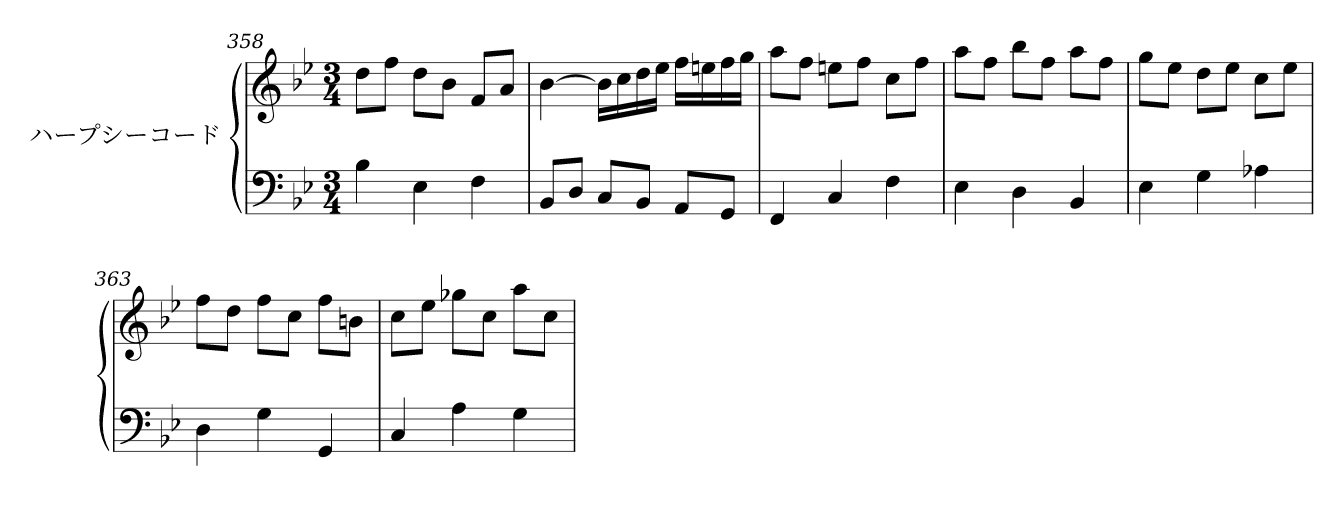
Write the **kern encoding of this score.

**kern	**kern
*part1	*part1
*staff2	*staff1
*I"ハープシーコード	*
!!LO:LB:g=z
*clefF4	*clefG2
*k[b-e-]	*k[b-e-]
*M3/4	*M3/4
=358	=358
4B-\	8dd\L
.	8ff\J
4E-\	8dd\L
.	8b-\J
4F\	8f/L
.	8a/J
=359	=359
8BB-/L	[4b-\
8D/J	.
8C/L	16b-\LL]
.	16cc\
8BB-/J	16dd\
.	16ee-\JJ
8AA/L	16ff\LL
.	16een\
8GG/J	16ff\
.	16gg\JJ
=360	=360
4FF/	8aa\L
.	8ff\J
4C/	8een\L
.	8ff\J
4F\	8cc\L
.	8ff\J
=361	=361
4E-\	8aa\L
.	8ff\J
4D\	8bb-\L
.	8ff\J
4BB-/	8aa\L
.	8ff\J
=362	=362
4E-\	8gg\L
.	8ee-\J
4G\	8dd\L
.	8ee-\J
4A-X\	8cc\L
.	8ee-\J
=363	=363
4D\	8ff\L
.	8dd\J
4G\	8ff\L
.	8cc\J
4GG/	8ff\L
.	8bn\J
!!LO:LB:g=z
=364	=364
4C/	8cc\L
.	8ee-\J
4A\	8gg-X\L
.	8cc\J
4G\	8aa\L
.	8cc\J
=	=
*-	*-
